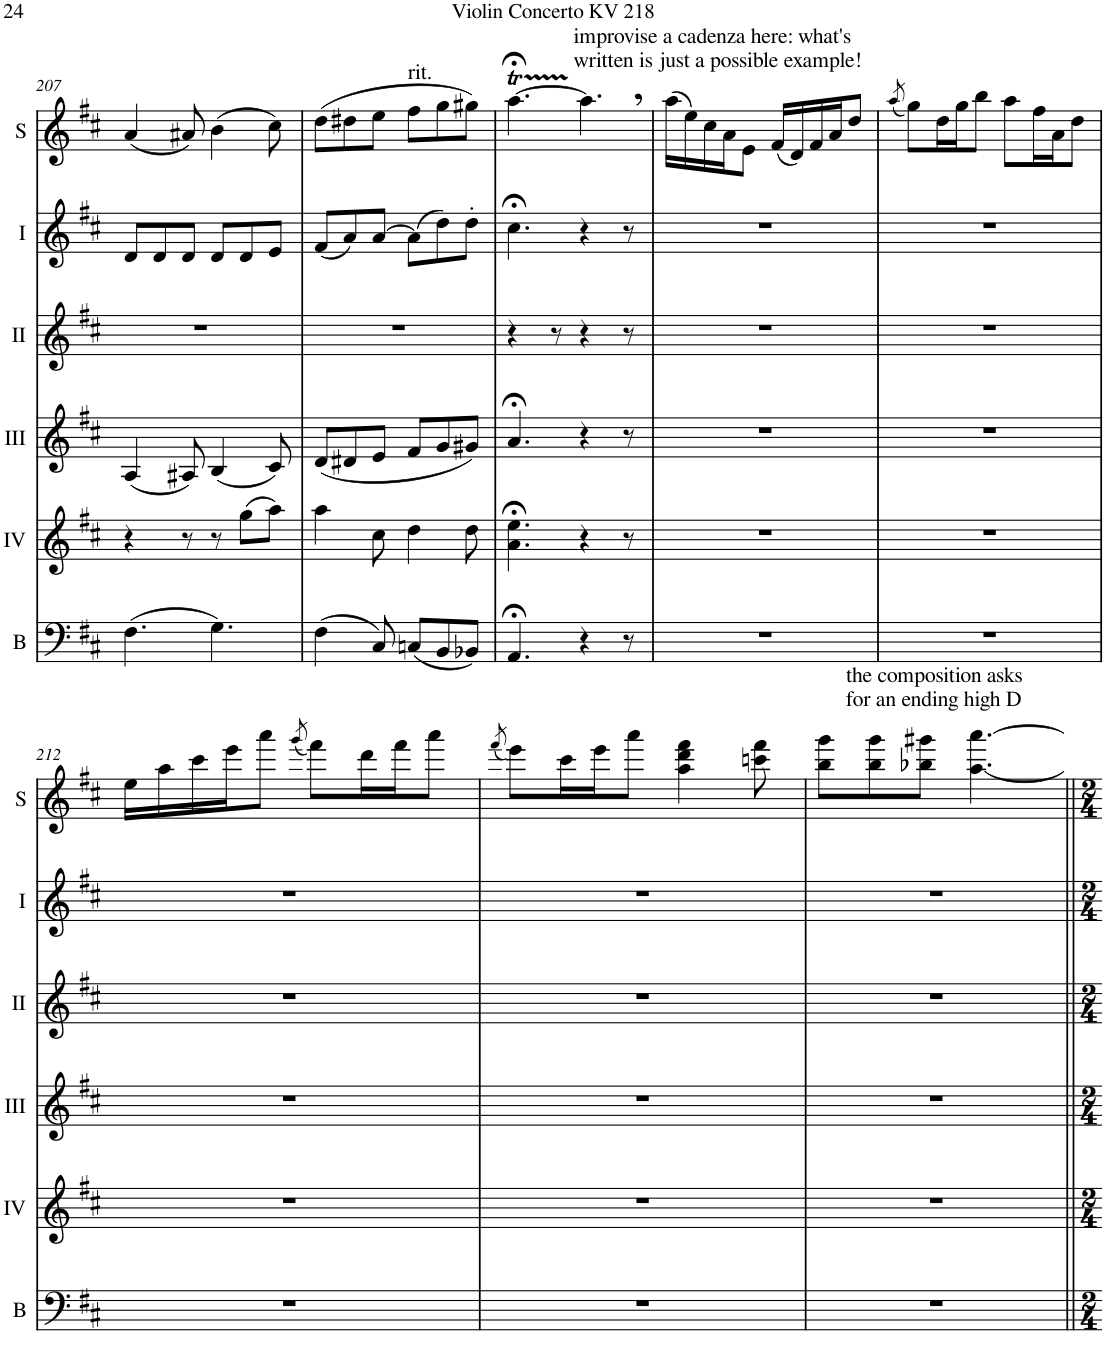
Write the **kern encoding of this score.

**kern	**kern	**kern	**kern	**kern	**kern
*part6	*part5	*part4	*part3	*part2	*part1
*staff6	*staff5	*staff4	*staff3	*staff2	*staff1
*I"Bass	*I"Acc. 4	*I"Acc. 3	*I"Acc. 2	*I"Acc. 1	*I"Solo
*I'B	*	*	*	*	*I'S
!!LO:PB:g=z
*clefF4	*clefG2	*clefG2	*clefG2	*clefG2	*clefG2
*Trd7c12	*Trd7c12	*	*	*	*
*k[f#c#]	*k[f#c#]	*k[f#c#]	*k[f#c#]	*k[f#c#]	*k[f#c#]
*M6/8	*M6/8	*M6/8	*M6/8	*M6/8	*M6/8
=207	=207	=207	=207	=207	=207
(4.F#\	4r	(4A/	2.r	8d/L	(4a/
.	.	.	.	8d/	.
.	8r	8A#X/)	.	8d/J	8a#X/)
4.G\)	8r	(4B/	.	8d/L	(4b\
.	(8gg\L	.	.	8d/	.
.	8aa\J)	8c#/)	.	8e/J	8cc#\)
=208	=208	=208	=208	=208	=208
(4F#\	4aa\	(8d/L	2.r	(8f#/L	(8dd\L
.	.	8d#X/	.	8a/)	8dd#X\
8C#/)	8cc#\	8e/J	.	[8a/J	8ee\J
!	!	!	!	!	!LO:TX:a:t=rit.
(8Cn/L	4dd\	8f#/L	.	(8a\L]	8ff#\L
8BB/	.	8g/	.	8dd\)	8gg\
8BB-X/J)	8dd\	8g#X/J)	.	8dd'\J	8gg#X\J)
=209	=209	=209	=209	=209	=209
!	!	!	!	!	!LO:TX:a:t=improvise a cadenza here&colon; what's
!	!	!	!	!	!LO:TX:a:t=written is just a possible example!
4.AA;</	4.a\;< 4.ee\;<	4.a;</	4r	4.cc#;<\	[4.aa;<T\
.	.	.	8r	.	.
4r	4r	4r	4r	4r	4.aaTTT,\]
8r	8r	8r	8r	8r	.
=210	=210	=210	=210	=210	=210
2.r	2.r	2.r	2.r	2.r	(16aa\LL
.	.	.	.	.	16ee\)
.	.	.	.	.	16cc#\
.	.	.	.	.	16a\J
.	.	.	.	.	8e\J
.	.	.	.	.	(16f#/LL
.	.	.	.	.	16d/)
.	.	.	.	.	16f#/
.	.	.	.	.	16a/J
.	.	.	.	.	8dd/J
=211	=211	=211	=211	=211	=211
.	.	.	.	.	(8qaa/
2.r	2.r	2.r	2.r	2.r	8gg\L)
.	.	.	.	.	16dd\L
.	.	.	.	.	16gg\J
.	.	.	.	.	8bb\J
.	.	.	.	.	8aa\L
.	.	.	.	.	16ff#\L
.	.	.	.	.	16a\J
.	.	.	.	.	8dd\J
!!LO:LB:g=z
=212	=212	=212	=212	=212	=212
2.r	2.r	2.r	2.r	2.r	16ee\LL
.	.	.	.	.	16aa\
.	.	.	.	.	16ccc#\
.	.	.	.	.	16eee\J
.	.	.	.	.	8aaa\J
.	.	.	.	.	(8qggg/
.	.	.	.	.	8fff#\L)
.	.	.	.	.	16ddd\L
.	.	.	.	.	16fff#\J
.	.	.	.	.	8aaa\J
=213	=213	=213	=213	=213	=213
.	.	.	.	.	(8qfff#/
2.r	2.r	2.r	2.r	2.r	8eee\L)
.	.	.	.	.	16ccc#\L
.	.	.	.	.	16eee\J
.	.	.	.	.	8aaa\J
.	.	.	.	.	4aa\ 4ddd\ 4fff#\
.	.	.	.	.	8cccn\ 8fff#\
=214	=214	=214	=214	=214	=214
2.r	2.r	2.r	2.r	2.r	8bb\ 8ggg\L
.	.	.	.	.	8bb\ 8ggg\
.	.	.	.	.	8bb-X\ 8ggg#X\J
!	!	!	!	!	!LO:TX:a:t=the composition asks
!	!	!	!	!	!LO:TX:a:t=for an ending high D
.	.	.	.	.	[4.aa\ [4.aaa\
=||	=||	=||	=||	=||	=||
*-	*-	*-	*-	*-	*-
